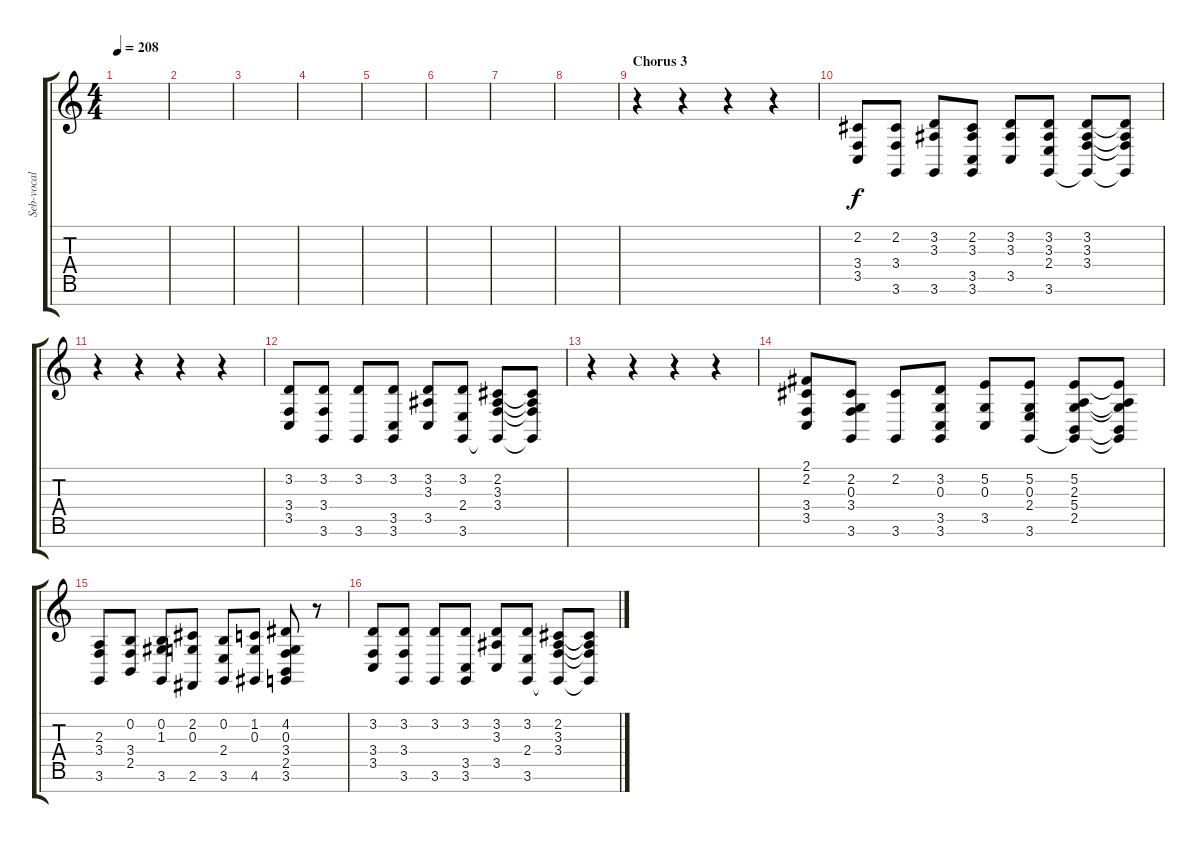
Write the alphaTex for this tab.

\track ("Seb-vocal" "Seb-vocal") {instrument gunshot}
\staff {score tabs}
\tuning (E4 B3 G3 D3 A2 E2 B1) {hide}
\ts (4 4)
\tempo 208
\clef g2
\ks c
|
|
|
|
|
|
|
|
\section ("" "Chorus 3")
r.4 r.4 r.4 r.4 |
(2.2 3.4 3.5).8 (2.2 3.4 3.6).8 (3.2 3.3 3.6).8 (2.2 3.3 3.5 3.6).8 (3.2 3.3 3.5).8 (3.2 3.3 2.4 3.6).8 (3.2 3.3 3.4 3.6{t}).8 (3.2{t} 3.3{t} 3.4{t} 3.6{t}).8 |
r.4 r.4 r.4 r.4 |
(3.2 3.4 3.5).8 (3.2 3.4 3.6).8 (3.2 3.6).8 (3.2 3.5 3.6).8 (3.2 3.3 3.5).8 (3.2 2.4 3.6).8 (2.2 3.3 3.4 3.6{t}).8 (2.2{t} 3.3{t} 3.4{t} 3.6{t}).8 |
r.4 r.4 r.4 r.4 |
(2.1 2.2 3.4 3.5).8 (2.2 0.3 3.4 3.6).8 (2.2 3.6).8 (3.2 0.3 3.5 3.6).8 (5.2 0.3 3.5).8 (5.2 0.3 2.4 3.6).8 (5.2 2.3 5.4 2.5 3.6{t}).8 (5.2{t} 2.3{t} 5.4{t} 2.5{t} 3.6{t}).8 |
(2.3 3.4 3.6).8 (0.2 3.4 2.5).8 (0.2 1.3 3.6).8 (2.2 0.3 2.6).8 (0.2 2.4 3.6).8 (1.2 0.3 4.6).8 (4.2 0.3 3.4 2.5 3.6).8 r.8 |
(3.2 3.4 3.5).8 (3.2 3.4 3.6).8 (3.2 3.6).8 (3.2 3.5 3.6).8 (3.2 3.3 3.5).8 (3.2 2.4 3.6).8 (2.2 3.3 3.4 3.6{t}).8 (2.2{t} 3.3{t} 3.4{t} 3.6{t}).8
